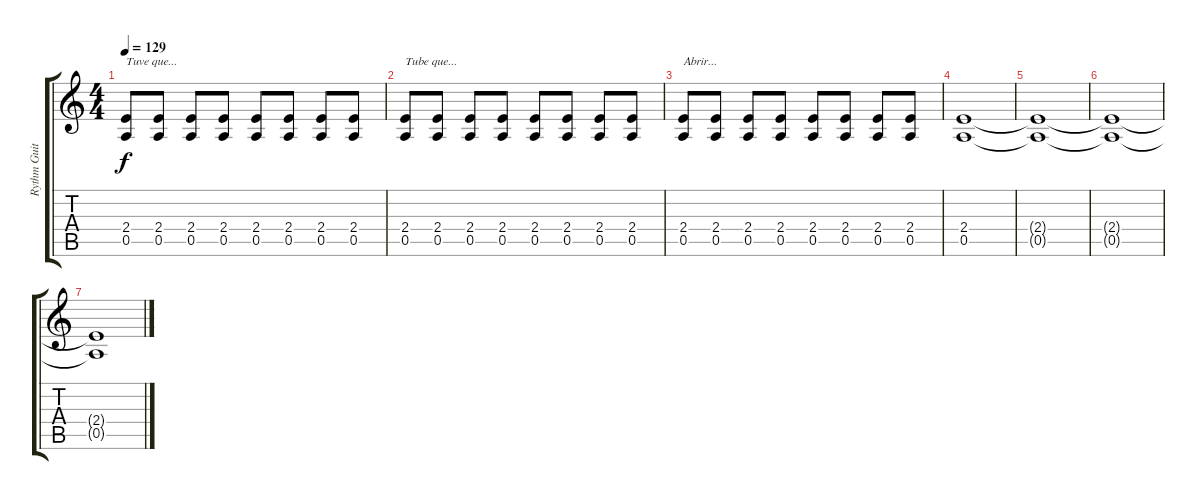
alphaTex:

\track ("Rythm Guitar" "Rythm Guit") {instrument electricguitarjazz}
\staff {score tabs}
\tuning (E4 B3 G3 D3 A2 E2) {hide}
\ts (4 4)
\tempo 129
\clef g2
\ks c
(2.4 0.5).8{txt "Tuve que..." dy f} (2.4 0.5).8 (2.4 0.5).8 (2.4 0.5).8 (2.4 0.5).8 (2.4 0.5).8 (2.4 0.5).8 (2.4 0.5).8 |
(2.4 0.5).8{txt "Tube que..."} (2.4 0.5).8 (2.4 0.5).8 (2.4 0.5).8 (2.4 0.5).8 (2.4 0.5).8 (2.4 0.5).8 (2.4 0.5).8 |
(2.4 0.5).8{txt "Abrir..."} (2.4 0.5).8 (2.4 0.5).8 (2.4 0.5).8 (2.4 0.5).8 (2.4 0.5).8 (2.4 0.5).8 (2.4 0.5).8{volume 0} |
(2.4 0.5).1 |
(2.4{t} 0.5{t}).1 |
(2.4{t} 0.5{t}).1 |
(2.4{t} 0.5{t}).1
